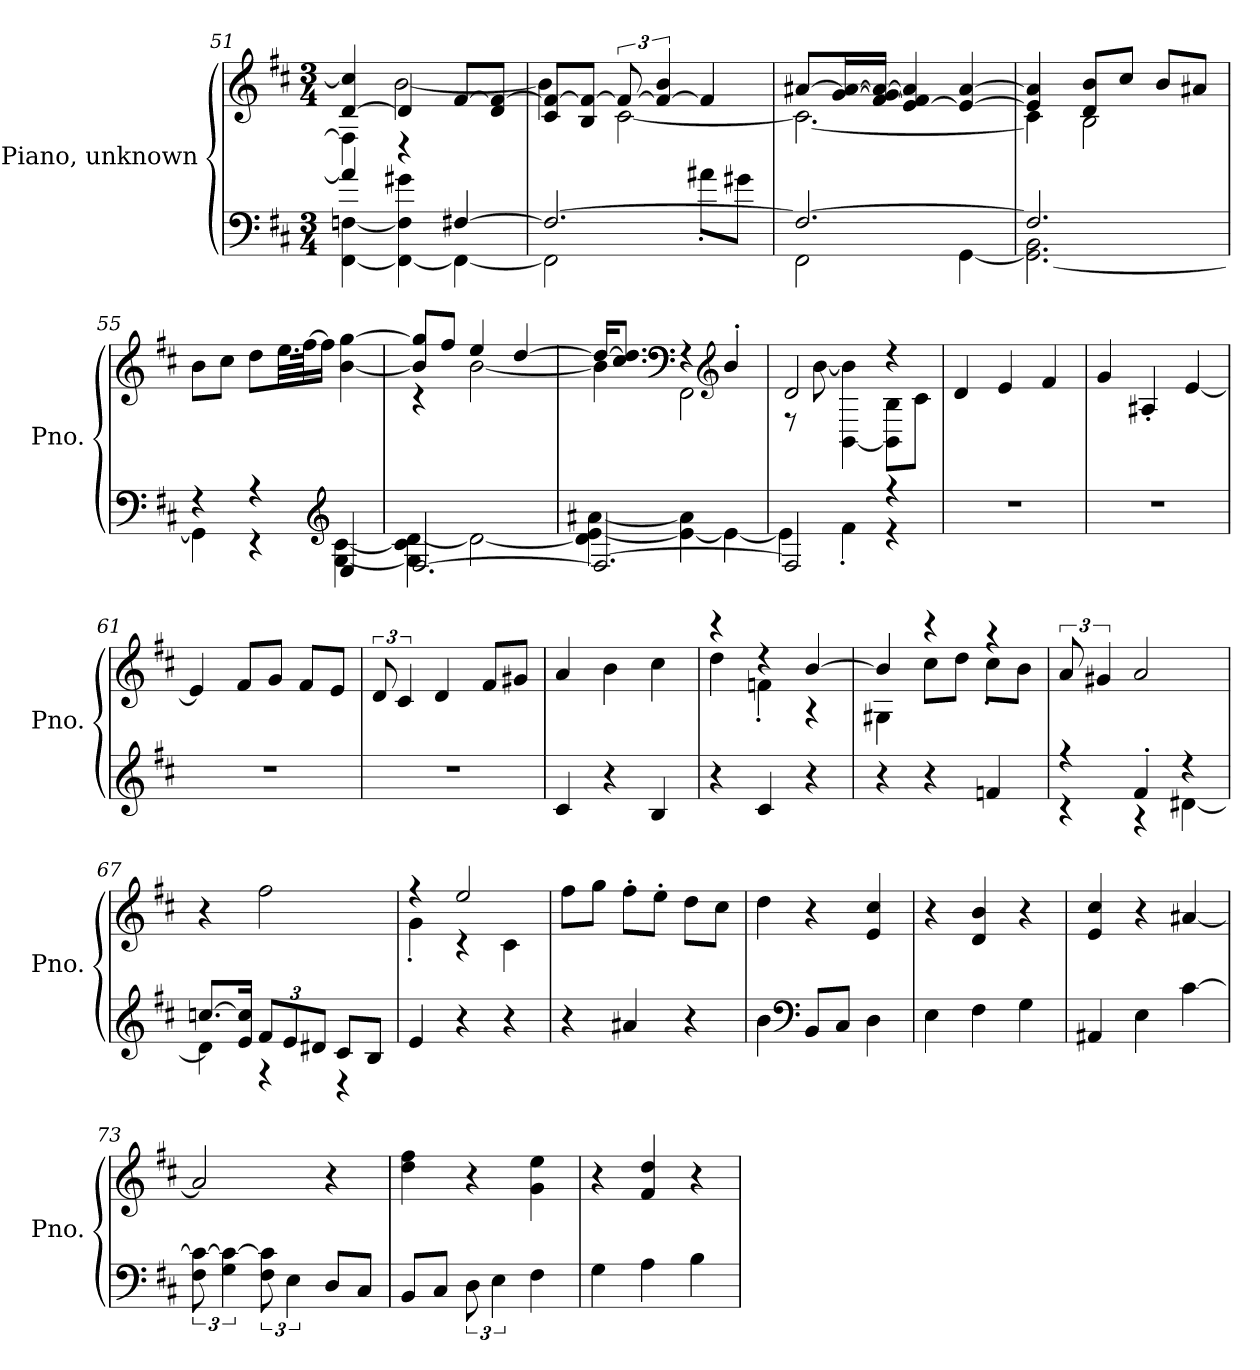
**kern	**kern
*part1	*part1
*staff2	*staff1
*I"Piano, unknown	*
*I'Pno.	*
*clefF4	*clefG2
*k[f#c#]	*k[f#c#]
*M3/4	*M3/4
=51	=51
*^	*^
4a#/]	[4FF#\ [4Fn\	[4d/ 4cc#/]	4F#\]
4r	4FF#\_ 4F\] 4g#X\	4d/]	[2b\
[4F#X/	4FF#\_	[8f#/L	.
.	.	8d/ 8f#/_J	.
!!LO:LB:g=z	!!
=52	=52	=52	=52
2.F#/_	2FF#\]	8c#/ 8f#/_L	4b\]
.	.	8B/ 8f#/_J	.
.	.	12f#/_	[2c#\
.	.	6f#/_ 6b/	.
.	8a#X'\L	4f#/]	.
.	8g#X\J	.	.
=53	=53	=53	=53
2.F#/_	2FF#\	[8a#X/L	2.c#\_
.	.	[16g/ 16a#/_L	.
.	.	[16f#/ 16g/] 16a#/_JJ	.
.	.	[4e/ 4f#/] 4a#/]	.
.	[4GG\	4e/_ [4a#/	.
=54	=54	=54	=54
2.F#/]	2.GG\_ 2.BB\	4e/] 4a#/]	4c#\]
.	.	8d/ 8b/L	2B\
.	.	8cc#/J	.
.	.	8b/L	.
.	.	8a#X/J	.
*	*	*v	*v
=55	=55	=55
4r	4GG\]	8b\L
.	.	8cc#\J
4r	4r	8dd\L
.	.	32.ee\LL
.	.	[64ff#\JK
.	.	16ff#\JJ]
*clefG2	*	*
4E/	[4G\ [4c#\	[4b\ [4gg\
=56	=56	=56
*	*	*^
[2.F#/	4G\] 4c#\] [4d\	8b/] 8gg/]L	4r
.	.	8ff#/J	.
.	2d\_	4ee/	[2b\
.	.	[4dd/	.
!!LO:PB:g=z	!!
=57	=57	=57	=57
2.F#/_	4d\] [4e\ [4a#X\	16dd/KL_	4b\]
.	.	8.cc#/ 8.dd/]J	.
*	*	*clefF4	*
.	4e\_ 4a#\]	4r	2FF#\
*	*	*clefG2	*
.	4e\_	4b'/	.
=58	=58	=58	=58
2F#/]	4e\]	2d/	8r
.	.	.	[8b\
.	4f#'\	.	[4BB\ 4b\]
4r	4r	4r	8BB\] 8B\L
.	.	.	8c#\J
*v	*v	*	*
*	*v	*v
=59	=59
2.r	4d/
.	4e/
.	4f#/
=60	=60
2.r	4g/
.	4A#X'/
.	[4e/
=61	=61
2.r	4e/]
.	8f#/L
.	8g/J
.	8f#/L
.	8e/J
=62	=62
2.r	12d/
.	6c#/
.	4d/
.	8f#/L
.	8g#X/J
!!LO:LB:g=z
=63	=63
4c#/	4a/
4r	4b\
4B/	4cc#\
=64	=64
*	*^
4r	4r	4dd\
4c#/	4r	4fn'\
4r	[4b/	4r
=65	=65	=65
4r	4b/]	4G#X\
4r	4r	8cc#\L
.	.	8dd\J
4fn/	4r	8cc#'\L
.	.	8b\J
*	*v	*v
=66	=66
*^	*
4r	4r	12a/
.	.	6g#X/
4f#'/	4r	2a/
4r	[4d#X\	.
=67	=67	=67
[8.ccn/L	4d#\]	4r
16e/ 16cc/]Jk	.	.
*Xbrackettup	*	*
12f#/L	4r	2ff#\
12e/	.	.
12d#X/J	.	.
8c#/L	4r	.
8B/J	.	.
*v	*v	*
=68	=68
*	*^
4e/	4r	4g'\
4r	2ee/	4r
4r	.	4c#\
*	*v	*v
=69	=69
4r	8ff#\L
.	8gg\J
4a#X/	8ff#'\L
.	8ee'\J
4r	8dd\L
.	8cc#\J
!!LO:LB:g=z
=70	=70
4b\	4dd\
*clefF4	*
8BB/L	4r
8C#/J	.
4D\	4e/ 4cc#/
=71	=71
4E\	4r
4F#\	4d/ 4b/
4G\	4r
=72	=72
4AA#X/	4e/ 4cc#/
4E\	4r
[4c#\	[4a#X/
=73	=73
*brackettup	*
12F#\ 12c#\_	2a#/]
6G\ 6c#\_	.
12F#\ 12c#\]	.
6E\	.
8D/L	4r
8C#/J	.
=74	=74
8BB/L	4dd\ 4ff#\
8C#/J	.
12D\	4r
6E\	.
4F#\	4g\ 4ee\
=75	=75
4G\	4r
4A\	4f#/ 4dd/
4B\	4r
=	=
*-	*-
